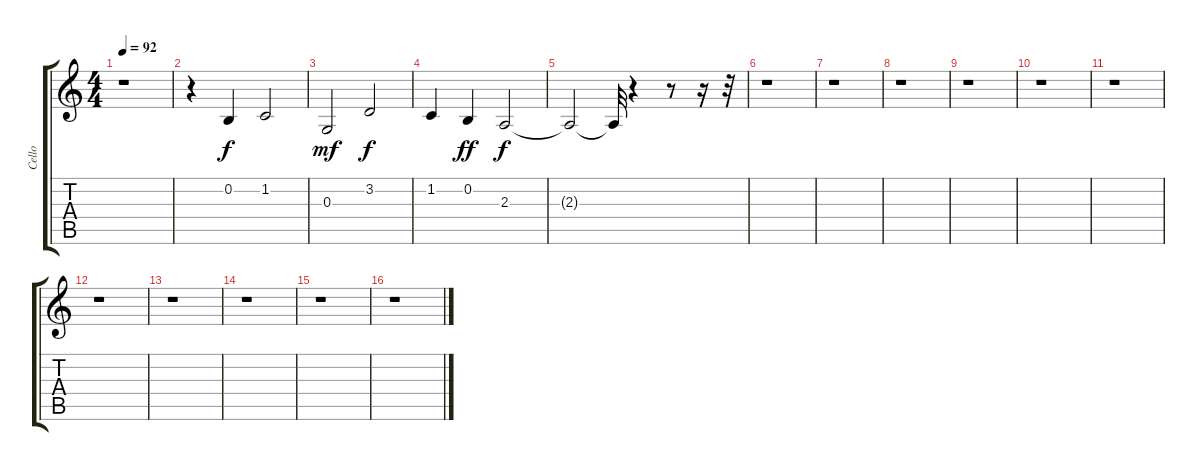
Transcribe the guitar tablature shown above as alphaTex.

\track ("Cello" "Cello") {instrument cello}
\staff {score tabs}
\tuning (E4 B3 G3 D3 A2 E2) {hide}
\ts (4 4)
\tempo 92
\clef g2
\ks c
r.1{dy f} |
r.4 0.2.4 1.2.2 |
0.3.2{dy mf} 3.2.2{dy f} |
1.2.4 0.2.4{dy ff} 2.3.2{dy f} |
2.3{t}.2 2.3{t}.32 r.4 r.8 r.16 r.32 |
r.1 |
r.1 |
r.1 |
r.1 |
r.1 |
r.1 |
r.1 |
r.1 |
r.1 |
r.1 |
r.1
